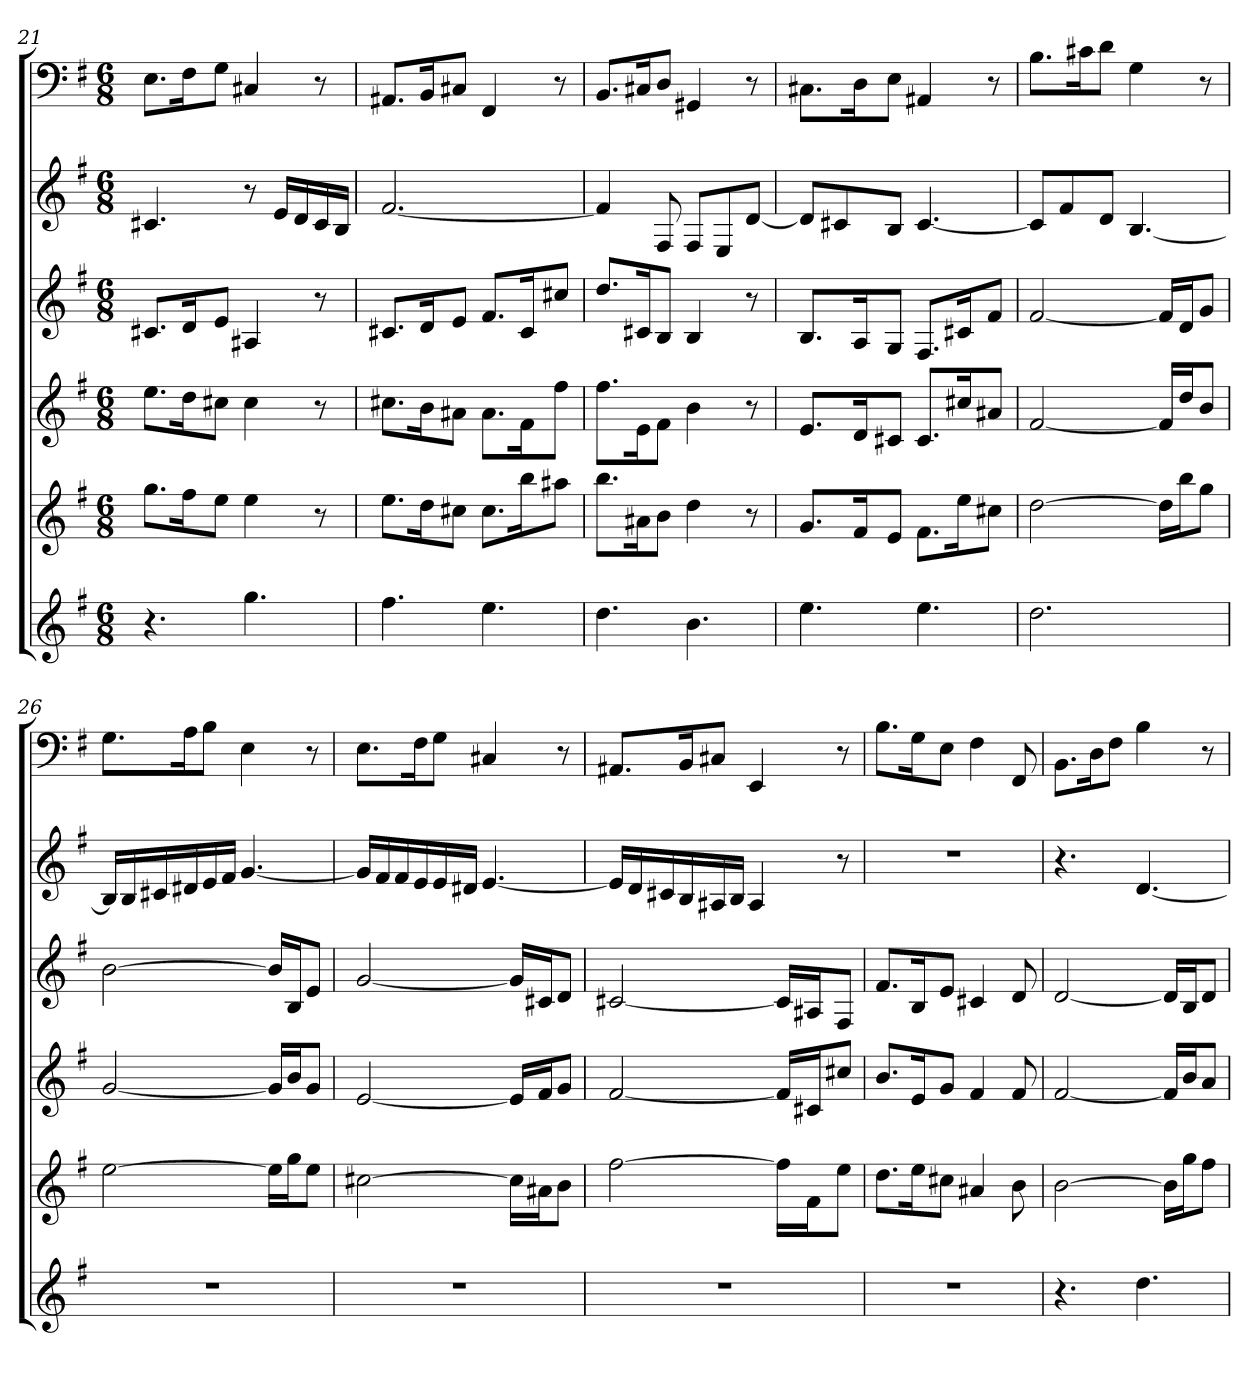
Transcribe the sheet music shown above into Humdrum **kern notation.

**kern	**kern	**kern	**kern	**kern	**kern
*part6	*part5	*part4	*part3	*part2	*part1
*staff6	*staff5	*staff4	*staff3	*staff2	*staff1
*k[f#]	*k[f#]	*k[f#]	*k[f#]	*k[f#]	*k[f#]
*e:	*e:	*e:	*e:	*e:	*e:
*M6/8	*M6/8	*M6/8	*M6/8	*M6/8	*M6/8
=21	=21	=21	=21	=21	=21
4.r	8.ggL	8.eeL	8.c#XL	4.c#X	8.EL
.	16ff#K	16ddK	16dK	.	16F#K
.	8eeJ	8cc#XJ	8eJ	.	8GJ
4.gg	4ee	4cc#	4A#X	8r	4C#X
.	.	.	.	16eLL	.
.	.	.	.	16d	.
.	8r	8r	8r	16c#	8r
.	.	.	.	16BJJ	.
=22	=22	=22	=22	=22	=22
4.ff#	8.eeL	8.cc#XL	8.c#XL	[2.f#	8.AA#XL
.	16ddK	16bK	16dK	.	16BBK
.	8cc#XJ	8a#XJ	8eJ	.	8C#XJ
4.ee	8.cc#L	8.a#L	8.f#L	.	4FF#
.	16bbK	16f#K	16c#K	.	.
.	8aa#XJ	8ff#J	8cc#XJ	.	8r
=23	=23	=23	=23	=23	=23
4.dd	8.bbL	8.ff#L	8.ddL	4f#]	8.BBL
.	16a#XK	16eK	16c#XK	.	16C#XK
.	8bJ	8f#J	8BJ	8F#	8DJ
4.b	4dd	4b	4B	8F#L	4GG#X
.	.	.	.	8E	.
.	8r	8r	8r	[8dJ	8r
=24	=24	=24	=24	=24	=24
4.ee	8.gL	8.eL	8.BL	8dL]	8.C#XL
.	.	.	.	8c#X	.
.	16f#K	16dK	16AK	.	16DK
.	8eJ	8c#XJ	8GJ	8BJ	8EJ
4.ee	8.f#L	8.c#L	8.F#L	[4.c#	4AA#X
.	16eeK	16cc#XK	16c#XK	.	.
.	8cc#XJ	8a#XJ	8f#J	.	8r
=25	=25	=25	=25	=25	=25
2.dd	[2dd	[2f#	[2f#	8c#L]	8.BL
.	.	.	.	8f#	.
.	.	.	.	.	16c#XK
.	.	.	.	8dJ	8dJ
.	.	.	.	[4.B	4G
.	16ddLL]	16f#LL]	16f#LL]	.	.
.	16bbJ	16ddJ	16dJ	.	.
.	8ggJ	8bJ	8gJ	.	8r
=26	=26	=26	=26	=26	=26
2.r	[2ee	[2g	[2b	16BLL]	8.GL
.	.	.	.	16B	.
.	.	.	.	16c#X	.
.	.	.	.	16d#X	16AK
.	.	.	.	16e	8BJ
.	.	.	.	16f#JJ	.
.	.	.	.	[4.g	4E
.	16eeLL]	16gLL]	16bLL]	.	.
.	16ggJ	16bJ	16BJ	.	.
.	8eeJ	8gJ	8eJ	.	8r
=27	=27	=27	=27	=27	=27
2.r	[2cc#X	[2e	[2g	16gLL]	8.EL
.	.	.	.	16f#	.
.	.	.	.	16f#	.
.	.	.	.	16e	16F#K
.	.	.	.	16e	8GJ
.	.	.	.	16d#XJJ	.
.	.	.	.	[4.e	4C#X
.	16cc#LL]	16eLL]	16gLL]	.	.
.	16a#XJ	16f#J	16c#XJ	.	.
.	8bJ	8gJ	8dJ	.	8r
=28	=28	=28	=28	=28	=28
2.r	[2ff#	[2f#	[2c#X	16eLL]	8.AA#XL
.	.	.	.	16d	.
.	.	.	.	16c#X	.
.	.	.	.	16B	16BBK
.	.	.	.	16A#X	8C#XJ
.	.	.	.	16BJJ	.
.	.	.	.	4A#	4EE
.	16ff#LL]	16f#LL]	16c#LL]	.	.
.	16f#J	16c#XJ	16A#XJ	.	.
.	8eeJ	8cc#XJ	8F#J	8r	8r
=29	=29	=29	=29	=29	=29
2.r	8.ddL	8.bL	8.f#L	2.r	8.BL
.	16eeK	16eK	16BK	.	16GK
.	8cc#XJ	8gJ	8eJ	.	8EJ
.	4a#X	4f#	4c#X	.	4F#
.	8b	8f#	8d	.	8FF#
=30	=30	=30	=30	=30	=30
4.r	[2b	[2f#	[2d	4.r	8.BBL
.	.	.	.	.	16DK
.	.	.	.	.	8F#J
4.dd	.	.	.	[4.d	4B
.	16bLL]	16f#LL]	16dLL]	.	.
.	16ggJ	16bJ	16BJ	.	.
.	8ff#J	8aJ	8dJ	.	8r
=	=	=	=	=	=
*-	*-	*-	*-	*-	*-
